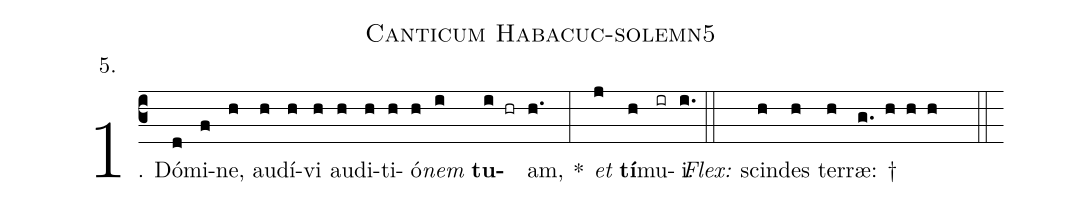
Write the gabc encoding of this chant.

name: Canticum Habacuc-solemn5;
annotation: 5.;
%%
(c3)1. Dó(d)mi(f)ne,(h) au(h)dí(h)vi(h) au(h)di(h)ti(h)ó(h)<i>nem</i>(i) <b>tu</b>(i hr)am,(h.) *(:) <i>et</i>(j) <b>tí</b>(h)mu(ir)i.(i.) (::)
<i>Flex:</i>()  scin(h)des(h) ter(h)ræ: †(g. h h h  ::)
